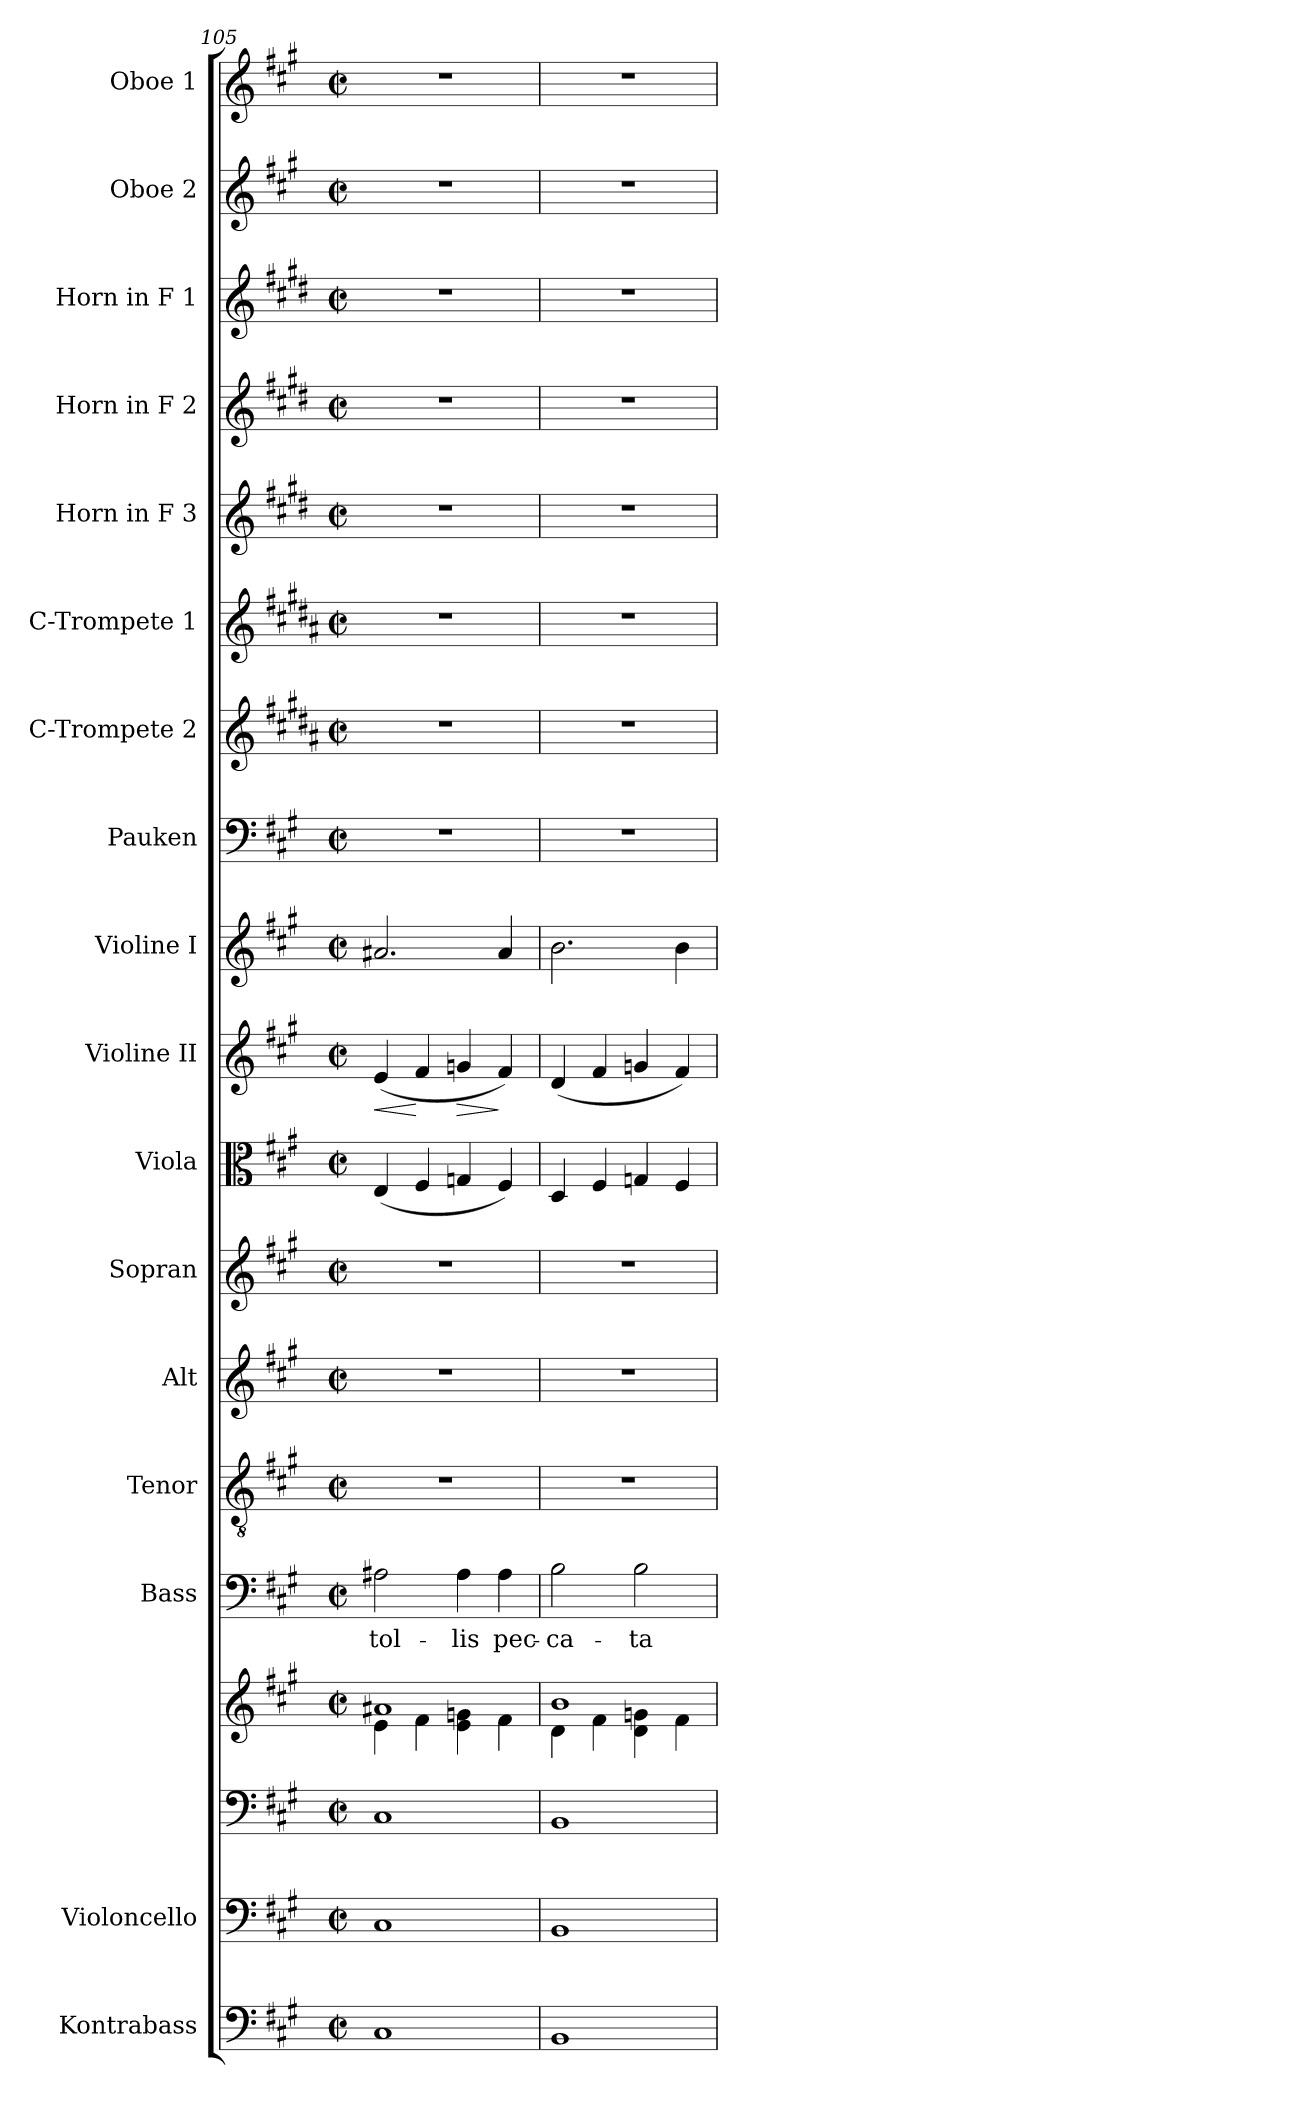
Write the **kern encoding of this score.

**kern	**kern	**kern	**kern	**kern	**text	**kern	**kern	**kern	**kern	**kern	**dynam	**kern	**kern	**kern	**kern	**kern	**kern	**kern	**kern	**kern
*part18	*part17	*part16	*part16	*part15	*part15	*part14	*part13	*part12	*part11	*part10	*part10	*part9	*part8	*part7	*part6	*part5	*part4	*part3	*part2	*part1
*staff19	*staff18	*staff17	*staff16	*staff15	*staff15	*staff14	*staff13	*staff12	*staff11	*staff10	*staff10	*staff9	*staff8	*staff7	*staff6	*staff5	*staff4	*staff3	*staff2	*staff1
*I"Kontrabass	*I"Violoncello	*	*	*I"Bass	*	*I"Tenor	*I"Alt	*I"Sopran	*I"Viola	*I"Violine II	*	*I"Violine I	*I"Pauken	*I"C-Trompete 2	*I"C-Trompete 1	*I"Horn in F 3	*I"Horn in F 2	*I"Horn in F 1	*I"Oboe 2	*I"Oboe 1
*I'Kb.	*I'Vc.	*	*	*I'B.	*	*I'T.	*I'A.	*I'S.	*I'Vla.	*I'Vl. II	*	*I'Vl. I	*I'Pk.	*I'C Trp. 2	*I'C Trp. 1	*	*	*	*I'Ob. 2	*I'Ob. 1
*clefF4	*clefF4	*clefF4	*clefG2	*clefF4	*	*clefGv2	*clefG2	*clefG2	*clefC3	*clefG2	*	*clefG2	*clefF4	*clefG2	*clefG2	*clefG2	*clefG2	*clefG2	*clefG2	*clefG2
*ITrd7c12	*	*	*	*	*	*	*	*	*	*	*	*	*	*ITrd1c2	*ITrd1c2	*ITrd4c7	*ITrd4c7	*ITrd4c7	*	*
*k[f#c#g#]	*k[f#c#g#]	*k[f#c#g#]	*k[f#c#g#]	*k[f#c#g#]	*	*k[f#c#g#]	*k[f#c#g#]	*k[f#c#g#]	*k[f#c#g#]	*k[f#c#g#]	*	*k[f#c#g#]	*k[f#c#g#]	*k[f#c#g#]	*k[f#c#g#]	*k[f#c#g#]	*k[f#c#g#]	*k[f#c#g#]	*k[f#c#g#]	*k[f#c#g#]
*A:	*A:	*A:	*A:	*A:	*	*A:	*A:	*A:	*A:	*A:	*	*A:	*A:	*A:	*A:	*A:	*A:	*A:	*A:	*A:
*M2/2	*M2/2	*M2/2	*M2/2	*M2/2	*	*M2/2	*M2/2	*M2/2	*M2/2	*M2/2	*	*M2/2	*M2/2	*M2/2	*M2/2	*M2/2	*M2/2	*M2/2	*M2/2	*M2/2
*met(c|)	*met(c|)	*met(c|)	*met(c|)	*met(c|)	*	*met(c|)	*met(c|)	*met(c|)	*met(c|)	*met(c|)	*	*met(c|)	*met(c|)	*met(c|)	*met(c|)	*met(c|)	*met(c|)	*met(c|)	*met(c|)	*met(c|)
=105	=105	=105	=105	=105	=105	=105	=105	=105	=105	=105	=105	=105	=105	=105	=105	=105	=105	=105	=105	=105
*	*	*	*^	*	*	*	*	*	*	*	*	*	*	*	*	*	*	*	*	*
!	!	!	!	!	!	!LO:LY:b	!	!	!	!	!	!LO:HP:b	!	!	!	!	!	!	!	!	!
1CC#	1C#	1C#	1a#X	4e\	2A#X\	tol-	1r	1r	1r	(<4E/	(<4e/	<	2.a#X/	1r	1r	1r	1r	1r	1r	1r	1r
.	.	.	.	4f#\	.	.	.	.	.	4F#/	4f#/	[	.	.	.	.	.	.	.	.	.
!	!	!	!	!	!	!LO:LY:b	!	!	!	!	!	!LO:HP:b	!	!	!	!	!	!	!	!	!
.	.	.	.	4e\ 4gn\	4A#\	-lis	.	.	.	4Gn/	4gn/	>	.	.	.	.	.	.	.	.	.
!	!	!	!	!	!	!LO:LY:b	!	!	!	!	!	!	!	!	!	!	!	!	!	!	!
.	.	.	.	4f#\	4A#\	pec-	.	.	.	4F#/)	4f#/)	]	4a#/	.	.	.	.	.	.	.	.
=106	=106	=106	=106	=106	=106	=106	=106	=106	=106	=106	=106	=106	=106	=106	=106	=106	=106	=106	=106	=106	=106
!	!	!	!	!	!	!LO:LY:b	!	!	!	!	!	!	!	!	!	!	!	!	!	!	!
1BBB	1BB	1BB	1b	4d\	2B\	-ca-	1r	1r	1r	4D/	(<4d/	.	2.b\	1r	1r	1r	1r	1r	1r	1r	1r
.	.	.	.	4f#\	.	.	.	.	.	4F#/	4f#/	.	.	.	.	.	.	.	.	.	.
!	!	!	!	!	!	!LO:LY:b	!	!	!	!	!	!	!	!	!	!	!	!	!	!	!
.	.	.	.	4d\ 4gn\	2B\	-ta	.	.	.	4Gn/	4gn/	.	.	.	.	.	.	.	.	.	.
.	.	.	.	4f#\	.	.	.	.	.	4F#/	4f#/)	.	4b\	.	.	.	.	.	.	.	.
*	*	*	*v	*v	*	*	*	*	*	*	*	*	*	*	*	*	*	*	*	*	*
=	=	=	=	=	=	=	=	=	=	=	=	=	=	=	=	=	=	=	=	=
*-	*-	*-	*-	*-	*-	*-	*-	*-	*-	*-	*-	*-	*-	*-	*-	*-	*-	*-	*-	*-
